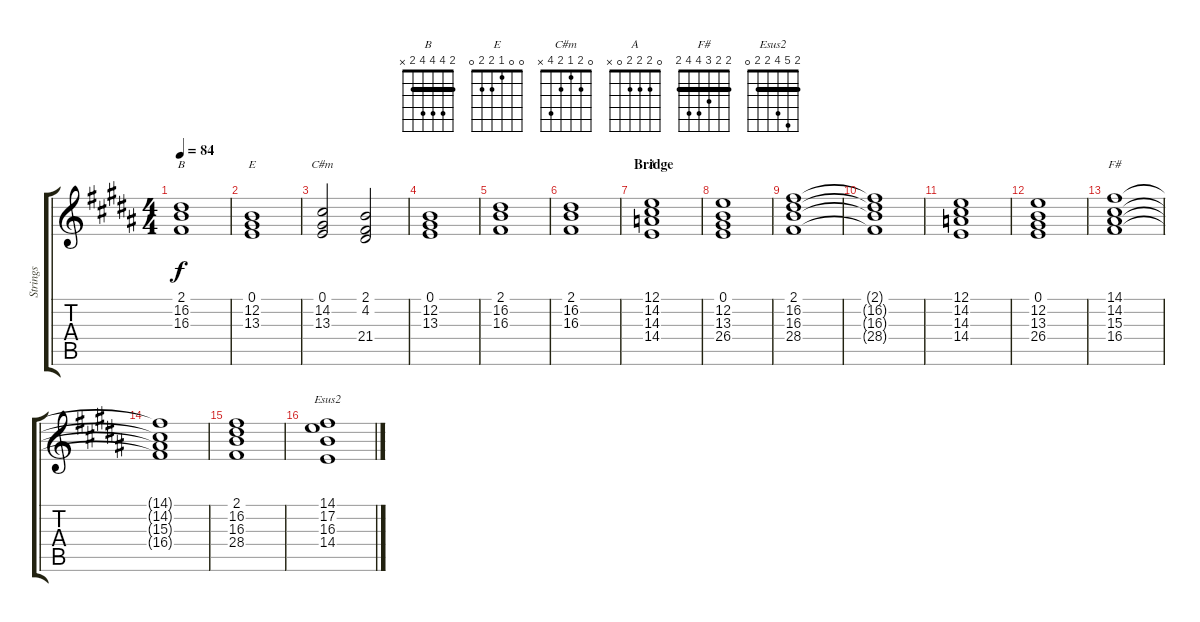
\track ("Strings" "Strings") {instrument synthstrings2}
\staff {score tabs}
\tuning (E4 B3 G3 D3 A2 E2) {hide}
\chord ("B" 2 4 4 4 2 x) {barre 2}
\chord ("E" 0 0 1 2 2 0)
\chord ("C#m" 0 2 1 2 4 x)
\chord ("A" 0 2 2 2 0 x)
\chord ("F#" 2 2 3 4 4 2) {barre 2}
\chord ("Esus2" 2 5 4 2 2 0) {barre 2}
\ts (4 4)
\tempo 84
\clef g2
\ks b
(2.1 16.2 16.3).1{ch "B" dy f} |
(0.1 12.2 13.3).1{ch "E"} |
(0.1 14.2 13.3).2{ch "C#m"} (2.1 4.2 21.4).2 |
(0.1 12.2 13.3).1 |
(2.1 16.2 16.3).1 |
(2.1 16.2 16.3).1 |
\section ("" "Bridge")
(12.1 14.2 14.3 14.4).1{ch "A" volume 14} |
(0.1 12.2 13.3 26.4).1{volume 14} |
(2.1 16.2 16.3 28.4).1{volume 14} |
(2.1{t} 16.2{t} 16.3{t} 28.4{t}).1{volume 14} |
(12.1 14.2 14.3 14.4).1{volume 14} |
(0.1 12.2 13.3 26.4).1{volume 14} |
(14.1 14.2 15.3 16.4).1{ch "F#" volume 14} |
(14.1{t} 14.2{t} 15.3{t} 16.4{t}).1{volume 14} |
(2.1 16.2 16.3 28.4).1{volume 12} |
(14.1 17.2 16.3 14.4).1{ch "Esus2" volume 12}
